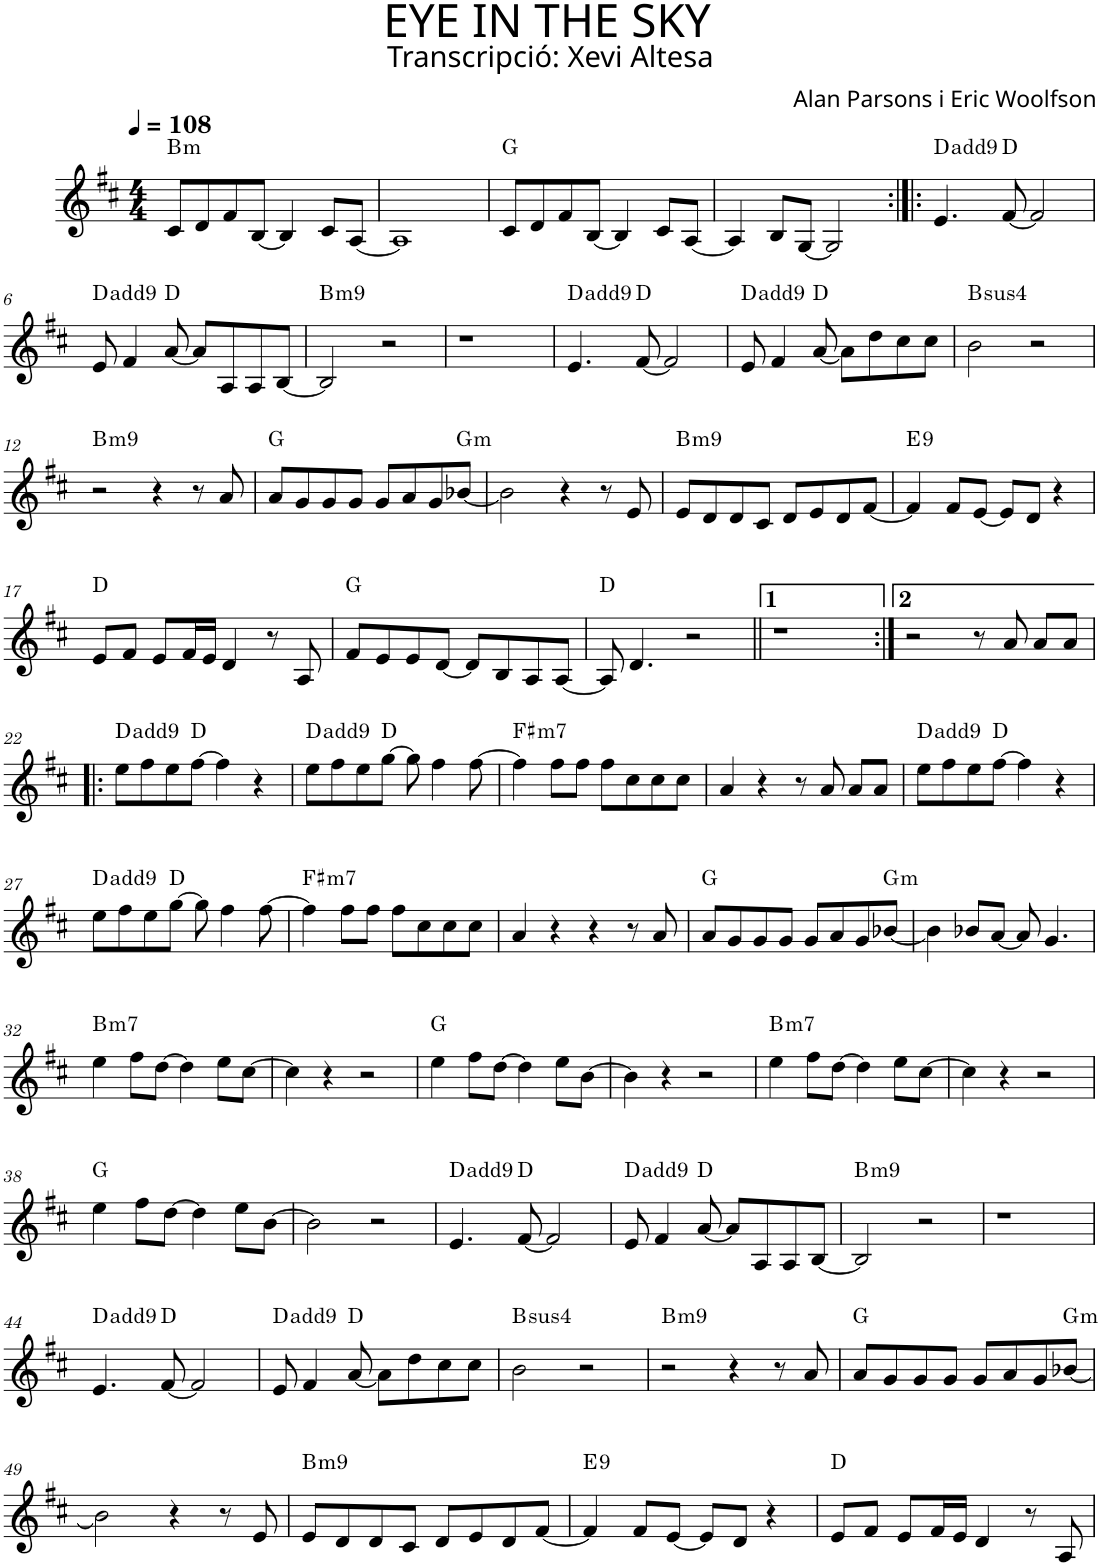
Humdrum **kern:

**kern	**harte
*part1	*part1
*staff1	*
*I"P1	*
*clefG2	*
*k[f#c#]	*
*D:	*
*M4/4	*
*MM108	*
=1	=1
!	!LO:H:kt=m
8c#/L	B:min
8d/	.
8f#/	.
[<8B/J	.
4B/]	.
8c#/L	.
[<8A/J	.
=2	=2
1A]	.
=3	=3
8c#/L	G:maj
8d/	.
8f#/	.
[<8B/J	.
4B/]	.
8c#/L	.
[<8A/J	.
=4	=4
4A/]	.
8B/L	.
[<8G/J	.
2G/]	.
=5:|!|:	=5:|!|:
4.e/	D:maj(9)
[<8f#/	D:maj
2f#/]	.
!!LO:LB:g=z
=6	=6
8e/	D:maj(9)
4f#/	.
[<8a/	D:maj
8a/L]	.
8A/	.
8A/	.
[<8B/J	.
=7	=7
!	!LO:H:kt=m9
2B/]	B:min9
2r	.
=8	=8
1r	.
=9	=9
4.e/	D:maj(9)
[<8f#/	D:maj
2f#/]	.
=10	=10
8e/	D:maj(9)
4f#/	.
[<8a/	D:maj
8a\L]	.
8dd\	.
8cc#\	.
8cc#\J	.
=11	=11
!	!LO:H:kt=4
2b\	B:sus4
2r	.
!!LO:LB:g=z
=12	=12
!	!LO:H:kt=m9
2r	B:min9
4r	.
8r	.
8a/	.
=13	=13
8a/L	G:maj
8g/	.
8g/	.
8g/J	.
8g/L	.
8a/	.
8g/	.
!	!LO:H:kt=m
[<8b-X/J	G:min
=14	=14
2b-\]	.
4r	.
8r	.
8e/	.
=15	=15
!	!LO:H:kt=m9
8e/L	B:min9
8d/	.
8d/	.
8c#/J	.
8d/L	.
8e/	.
8d/	.
[<8f#/J	.
=16	=16
!	!LO:H:kt=9
4f#/]	E:9
8f#/L	.
[<8e/J	.
8e/L]	.
8d/J	.
4r	.
!!LO:LB:g=z
=17	=17
8e/L	D:maj
8f#/J	.
8e/L	.
16f#/L	.
16e/JJ	.
4d/	.
8r	.
8A/	.
=18	=18
8f#/L	G:maj
8e/	.
8e/	.
[<8d/J	.
8d/L]	.
8B/	.
8A/	.
[<8A/J	.
=19	=19
8A/]	D:maj
4.d/	.
2r	.
=20||	=20||
1r	.
=21:|!	=21:|!
2r	.
8r	.
8a/	.
8a/L	.
8a/J	.
!!LO:LB:g=z
=22!|:	=22!|:
8ee\L	D:maj(9)
8ff#\	.
8ee\	.
[>8ff#\J	D:maj
4ff#\]	.
4r	.
=23	=23
8ee\L	D:maj(9)
8ff#\	.
8ee\	.
[>8gg\J	D:maj
8gg\]	.
4ff#\	.
[>8ff#\	.
=24	=24
!	!LO:H:kt=m7
4ff#\]	F#:min7
8ff#\L	.
8ff#\J	.
8ff#\L	.
8cc#\	.
8cc#\	.
8cc#\J	.
=25	=25
4a/	.
4r	.
8r	.
8a/	.
8a/L	.
8a/J	.
=26	=26
8ee\L	D:maj(9)
8ff#\	.
8ee\	.
[>8ff#\J	D:maj
4ff#\]	.
4r	.
!!LO:LB:g=z
=27	=27
8ee\L	D:maj(9)
8ff#\	.
8ee\	.
[>8gg\J	D:maj
8gg\]	.
4ff#\	.
[>8ff#\	.
=28	=28
!	!LO:H:kt=m7
4ff#\]	F#:min7
8ff#\L	.
8ff#\J	.
8ff#\L	.
8cc#\	.
8cc#\	.
8cc#\J	.
=29	=29
4a/	.
4r	.
4r	.
8r	.
8a/	.
=30	=30
8a/L	G:maj
8g/	.
8g/	.
8g/J	.
8g/L	.
8a/	.
8g/	.
!	!LO:H:kt=m
[<8b-X/J	G:min
=31	=31
4b-\]	.
8b-X/L	.
[<8a/J	.
8a/]	.
4.g/	.
!!LO:LB:g=z
=32	=32
!	!LO:H:kt=m7
4ee\	B:min7
8ff#\L	.
[>8dd\J	.
4dd\]	.
8ee\L	.
[>8cc#\J	.
=33	=33
4cc#\]	.
4r	.
2r	.
=34	=34
4ee\	G:maj
8ff#\L	.
[>8dd\J	.
4dd\]	.
8ee\L	.
[>8b\J	.
=35	=35
4b\]	.
4r	.
2r	.
=36	=36
!	!LO:H:kt=m7
4ee\	B:min7
8ff#\L	.
[>8dd\J	.
4dd\]	.
8ee\L	.
[>8cc#\J	.
=37	=37
4cc#\]	.
4r	.
2r	.
!!LO:LB:g=z
=38	=38
4ee\	G:maj
8ff#\L	.
[>8dd\J	.
4dd\]	.
8ee\L	.
[>8b\J	.
=39	=39
2b\]	.
2r	.
=40	=40
4.e/	D:maj(9)
[<8f#/	D:maj
2f#/]	.
=41	=41
8e/	D:maj(9)
4f#/	.
[<8a/	D:maj
8a/L]	.
8A/	.
8A/	.
[<8B/J	.
=42	=42
!	!LO:H:kt=m9
2B/]	B:min9
2r	.
=43	=43
1r	.
!!LO:LB:g=z
=44	=44
4.e/	D:maj(9)
[<8f#/	D:maj
2f#/]	.
=45	=45
8e/	D:maj(9)
4f#/	.
[<8a/	D:maj
8a\L]	.
8dd\	.
8cc#\	.
8cc#\J	.
=46	=46
!	!LO:H:kt=4
2b\	B:sus4
2r	.
=47	=47
!	!LO:H:kt=m9
2r	B:min9
4r	.
8r	.
8a/	.
=48	=48
8a/L	G:maj
8g/	.
8g/	.
8g/J	.
8g/L	.
8a/	.
8g/	.
!	!LO:H:kt=m
[<8b-X/J	G:min
!!LO:LB:g=z
=49	=49
2b-\]	.
4r	.
8r	.
8e/	.
=50	=50
!	!LO:H:kt=m9
8e/L	B:min9
8d/	.
8d/	.
8c#/J	.
8d/L	.
8e/	.
8d/	.
[<8f#/J	.
=51	=51
!	!LO:H:kt=9
4f#/]	E:9
8f#/L	.
[<8e/J	.
8e/L]	.
8d/J	.
4r	.
=52	=52
8e/L	D:maj
8f#/J	.
8e/L	.
16f#/L	.
16e/JJ	.
4d/	.
8r	.
8A/	.
=	=
*-	*-
